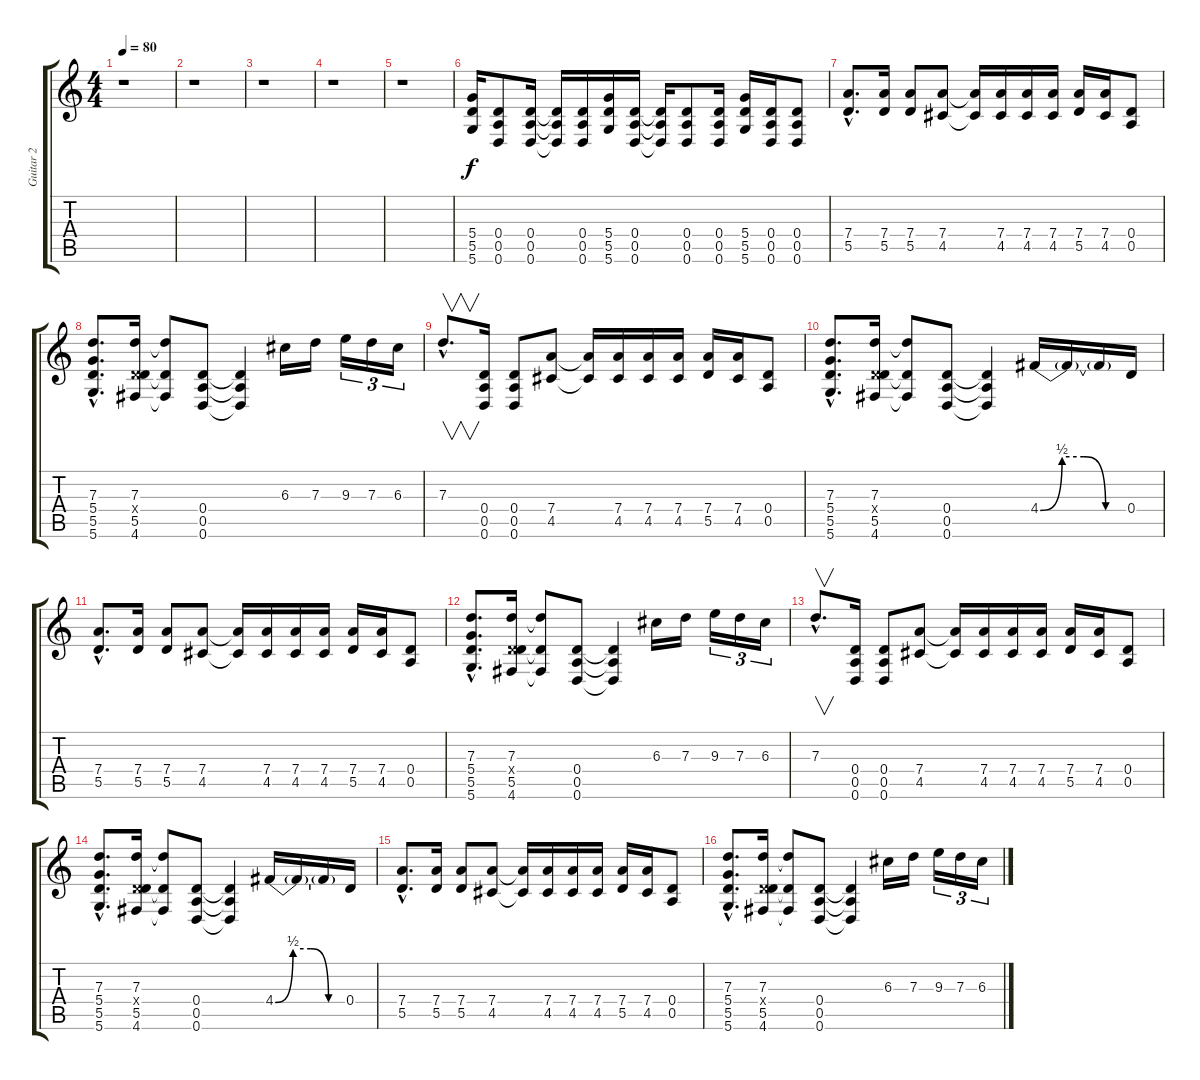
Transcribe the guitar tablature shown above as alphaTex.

\track ("Guitar 2" "Guitar 2") {instrument distortionguitar}
\staff {score tabs}
\tuning (E4 B3 G3 D3 A2 D2) {hide}
\ts (4 4)
\tempo 80
\clef g2
\ks c
r.1{dy f} |
r.1 |
r.1 |
r.1 |
r.1 |
(5.4 5.5 5.6).16 (0.4 0.5 0.6).8 (0.4 0.5 0.6).16 (0.4{t} 0.5{t} 0.6{t}).16 (0.4 0.5 0.6).16 (5.4 5.5 5.6).16 (0.4 0.5 0.6).16 (0.4{t} 0.5{t} 0.6{t}).16 (0.4 0.5 0.6).8 (0.4 0.5 0.6).16 (5.4 5.5 5.6).16 (0.4 0.5 0.6).16 (0.4 0.5 0.6).8 |
(7.4{hac} 5.5{hac}).8{d} (7.4 5.5).16 (7.4 5.5).8 (7.4 4.5).8 (7.4{t} 4.5{t}).16 (7.4 4.5).16 (7.4 4.5).16 (7.4 4.5).16 (7.4 5.5).16 (7.4 4.5).16 (0.4 0.5).8 |
(7.3{hac} 5.4{hac} 5.5{hac} 5.6{hac}).8{d} (7.3 0.4{x} 5.5 4.6).16 (7.3{t} 5.5{t} 4.6{t}).8 (0.4 0.5 0.6).8 (0.4{t} 0.5{t} 0.6{t}).4 6.3.16 7.3.16 9.3.16{tu (3 2)} 7.3.16{tu (3 2)} 6.3.16{tu (3 2)} |
7.3{hac}.8{v d} (0.4 0.5 0.6).16 (0.4 0.5 0.6).8 (7.4 4.5).8 (7.4{t} 4.5{t}).16 (7.4 4.5).16 (7.4 4.5).16 (7.4 4.5).16 (7.4 5.5).16 (7.4 4.5).16 (0.4 0.5).8 |
(7.3{hac} 5.4{hac} 5.5{hac} 5.6{hac}).8{d} (7.3 0.4{x} 5.5 4.6).16 (7.3{t} 5.5{t} 4.6{t}).8 (0.4 0.5 0.6).8 (0.4{t} 0.5{t} 0.6{t}).4 4.4{be (custom 0 0 15 2 30 2 45 0 60 0)}.16 4.4{t}.16 4.4{t}.16 0.4.16 |
(7.4{hac} 5.5{hac}).8{d} (7.4 5.5).16 (7.4 5.5).8 (7.4 4.5).8 (7.4{t} 4.5{t}).16 (7.4 4.5).16 (7.4 4.5).16 (7.4 4.5).16 (7.4 5.5).16 (7.4 4.5).16 (0.4 0.5).8 |
(7.3{hac} 5.4{hac} 5.5{hac} 5.6{hac}).8{d} (7.3 0.4{x} 5.5 4.6).16 (7.3{t} 5.5{t} 4.6{t}).8 (0.4 0.5 0.6).8 (0.4{t} 0.5{t} 0.6{t}).4 6.3.16 7.3.16 9.3.16{tu (3 2)} 7.3.16{tu (3 2)} 6.3.16{tu (3 2)} |
7.3{hac}.8{v d} (0.4 0.5 0.6).16 (0.4 0.5 0.6).8 (7.4 4.5).8 (7.4{t} 4.5{t}).16 (7.4 4.5).16 (7.4 4.5).16 (7.4 4.5).16 (7.4 5.5).16 (7.4 4.5).16 (0.4 0.5).8 |
(7.3{hac} 5.4{hac} 5.5{hac} 5.6{hac}).8{d} (7.3 0.4{x} 5.5 4.6).16 (7.3{t} 5.5{t} 4.6{t}).8 (0.4 0.5 0.6).8 (0.4{t} 0.5{t} 0.6{t}).4 4.4{be (custom 0 0 15 2 30 2 45 0 60 0)}.16 4.4{t}.16 4.4{t}.16 0.4.16 |
(7.4{hac} 5.5{hac}).8{d} (7.4 5.5).16 (7.4 5.5).8 (7.4 4.5).8 (7.4{t} 4.5{t}).16 (7.4 4.5).16 (7.4 4.5).16 (7.4 4.5).16 (7.4 5.5).16 (7.4 4.5).16 (0.4 0.5).8 |
(7.3{hac} 5.4{hac} 5.5{hac} 5.6{hac}).8{d} (7.3 0.4{x} 5.5 4.6).16 (7.3{t} 5.5{t} 4.6{t}).8 (0.4 0.5 0.6).8 (0.4{t} 0.5{t} 0.6{t}).4 6.3.16 7.3.16 9.3.16{tu (3 2)} 7.3.16{tu (3 2)} 6.3.16{tu (3 2)}
